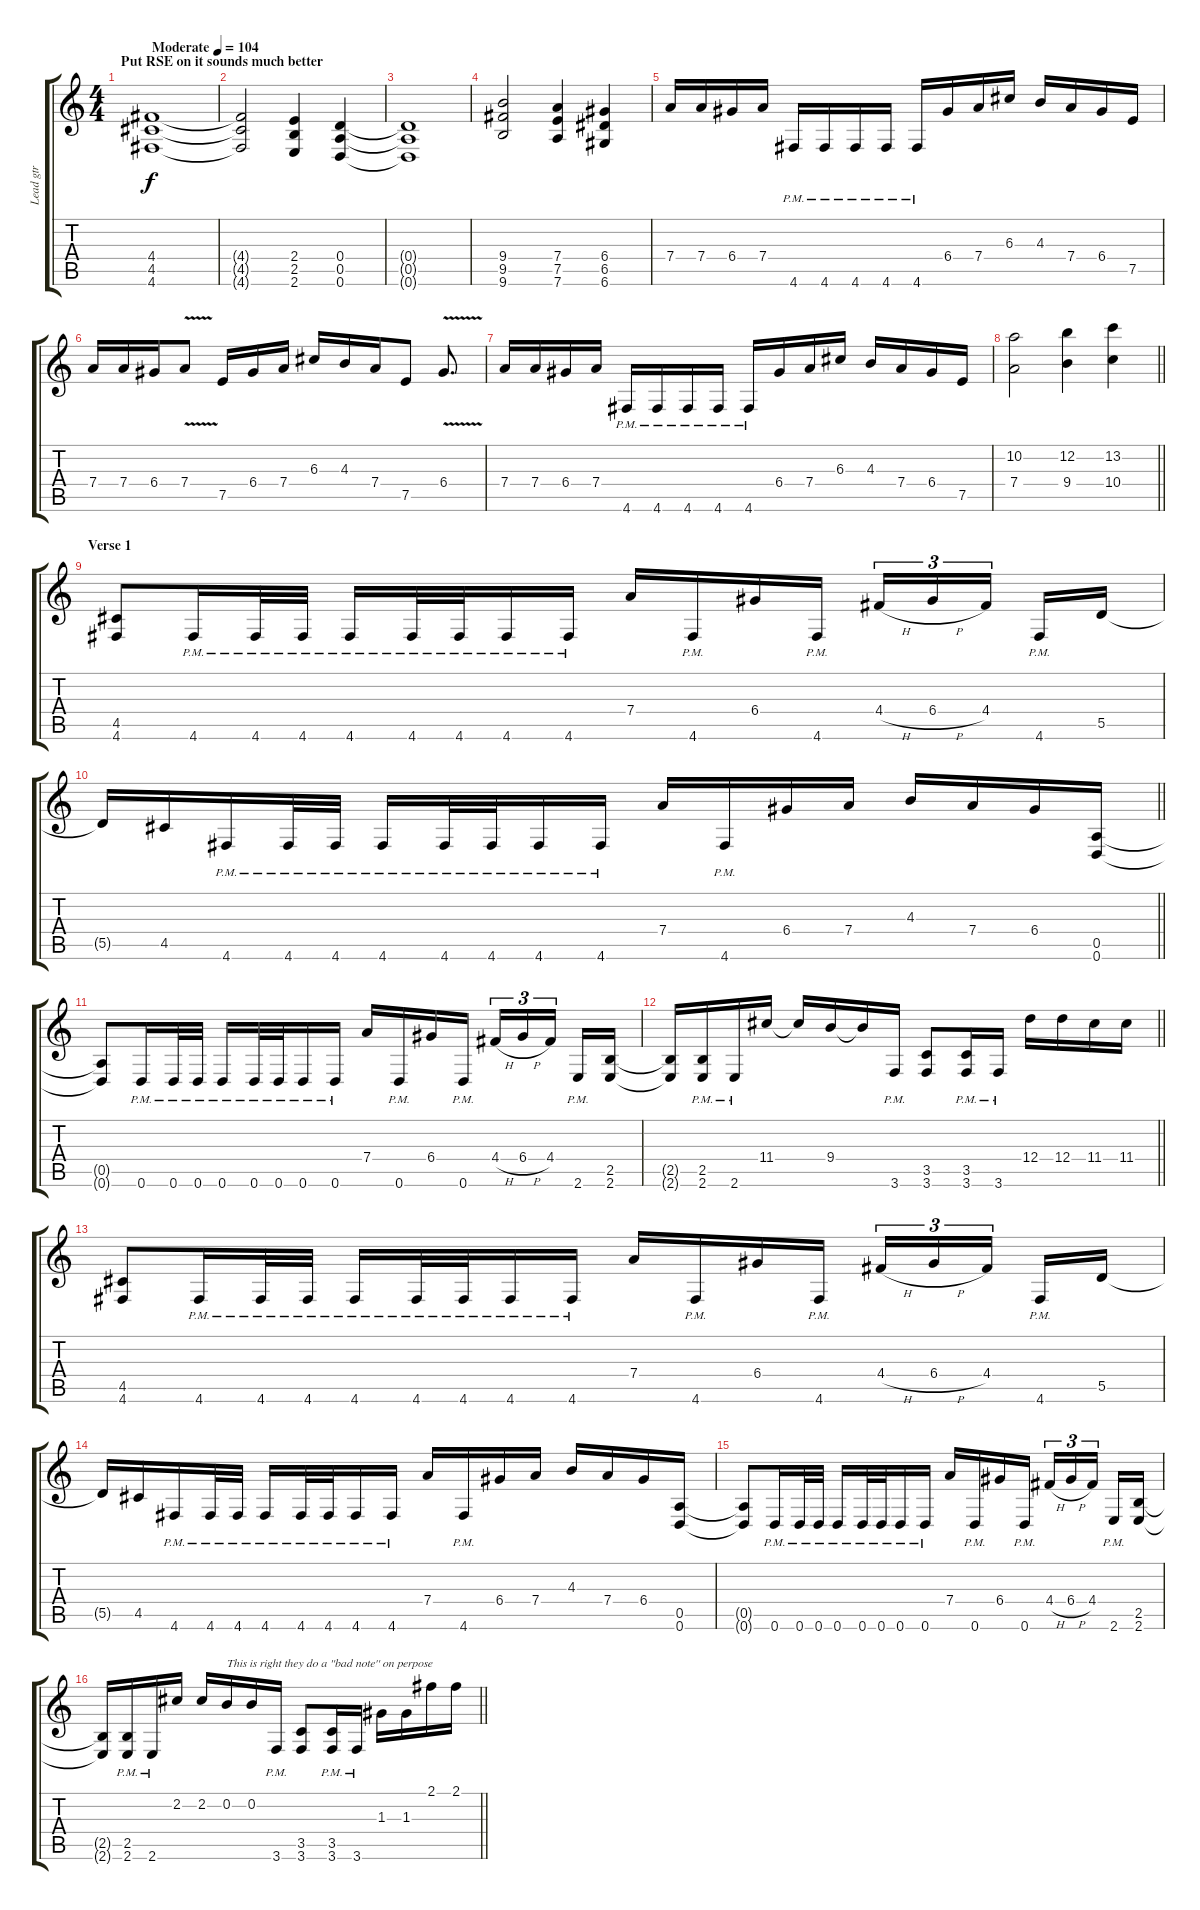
\track ("Lead gtr" "Lead gtr") {instrument overdrivenguitar}
\staff {score tabs}
\tuning (E4 B3 G3 D3 A2 D2) {hide}
\ts (4 4)
\section ("" "Put RSE on it sounds much better")
\tempo (104 "Moderate")
\clef g2
\ks c
(4.4 4.5 4.6).1{dy f instrument overdrivenguitar} |
(4.4{t} 4.5{t} 4.6{t}).2 (2.4 2.5 2.6).4 (0.4 0.5 0.6).4 |
(0.4{t} 0.5{t} 0.6{t}).1 |
(9.4 9.5 9.6).2 (7.4 7.5 7.6).4 (6.4 6.5 6.6).4 |
7.4.16 7.4.16 6.4.16 7.4.16 4.6{pm}.16 4.6{pm}.16 4.6{pm}.16 4.6{pm}.16 4.6{pm}.16 6.4.16 7.4.16 6.3.16 4.3.16 7.4.16 6.4.16 7.5.16 |
7.4.16 7.4.16 6.4.16 7.4{v}.8 7.5.16 6.4.16 7.4.16 6.3.16 4.3.16 7.4.16 7.5.8 6.4{v}.8{d} |
7.4.16 7.4.16 6.4.16 7.4.16 4.6{pm}.16 4.6{pm}.16 4.6{pm}.16 4.6{pm}.16 4.6{pm}.16 6.4.16 7.4.16 6.3.16 4.3.16 7.4.16 6.4.16 7.5.16 |
\barLineRight lightlight
(10.2 7.4).2 (12.2 9.4).4 (13.2 10.4).4 |
\section ("" "Verse 1")
(4.5 4.6).8 4.6{pm}.16 4.6{pm}.32 4.6{pm}.32 4.6{pm}.16 4.6{pm}.32 4.6{pm}.32 4.6{pm}.16 4.6{pm}.16 7.4.16 4.6{pm}.16 6.4.16 4.6{pm}.16 4.4{h}.16{tu (3 2)} 6.4{h}.16{tu (3 2)} 4.4.16{tu (3 2) beam splitsecondary} 4.6{pm}.16 5.5.16 |
\barLineRight lightlight
5.5{t}.16 4.5.16 4.6{pm}.16 4.6{pm}.32 4.6{pm}.32 4.6{pm}.16 4.6{pm}.32 4.6{pm}.32 4.6{pm}.16 4.6{pm}.16 7.4.16 4.6{pm}.16 6.4.16 7.4.16 4.3.16 7.4.16 6.4.16 (0.5 0.6).16 |
(0.5{t} 0.6{t}).8 0.6{pm}.16 0.6{pm}.32 0.6{pm}.32 0.6{pm}.16 0.6{pm}.32 0.6{pm}.32 0.6{pm}.16 0.6{pm}.16 7.4.16 0.6{pm}.16 6.4.16 0.6{pm}.16 4.4{h}.16{tu (3 2)} 6.4{h}.16{tu (3 2)} 4.4.16{tu (3 2) beam splitsecondary} 2.6{pm}.16 (2.5 2.6).16 |
\barLineRight lightlight
(2.5{t} 2.6{t}).16 (2.5 2.6{pm}).16 2.6{pm}.16 11.4.16 11.4{t}.16 9.4.16 9.4{t}.16 3.6{pm}.16 (3.5 3.6).8 (3.5 3.6{pm}).16 3.6{pm}.16 12.4.16 12.4.16 11.4.16 11.4.16 |
(4.5 4.6).8 4.6{pm}.16 4.6{pm}.32 4.6{pm}.32 4.6{pm}.16 4.6{pm}.32 4.6{pm}.32 4.6{pm}.16 4.6{pm}.16 7.4.16 4.6{pm}.16 6.4.16 4.6{pm}.16 4.4{h}.16{tu (3 2)} 6.4{h}.16{tu (3 2)} 4.4.16{tu (3 2) beam splitsecondary} 4.6{pm}.16 5.5.16 |
5.5{t}.16 4.5.16 4.6{pm}.16 4.6{pm}.32 4.6{pm}.32 4.6{pm}.16 4.6{pm}.32 4.6{pm}.32 4.6{pm}.16 4.6{pm}.16 7.4.16 4.6{pm}.16 6.4.16 7.4.16 4.3.16 7.4.16 6.4.16 (0.5 0.6).16 |
(0.5{t} 0.6{t}).8 0.6{pm}.16 0.6{pm}.32 0.6{pm}.32 0.6{pm}.16 0.6{pm}.32 0.6{pm}.32 0.6{pm}.16 0.6{pm}.16 7.4.16 0.6{pm}.16 6.4.16 0.6{pm}.16 4.4{h}.16{tu (3 2)} 6.4{h}.16{tu (3 2)} 4.4.16{tu (3 2) beam splitsecondary} 2.6{pm}.16 (2.5 2.6).16 |
\barLineRight lightlight
(2.5{t} 2.6{t}).16 (2.5 2.6{pm}).16 2.6{pm}.16 2.2.16 2.2.16 0.2.16{txt "This is right they do a ''bad note'' on perpose"} 0.2.16 3.6{pm}.16 (3.5 3.6).8 (3.5 3.6{pm}).16 3.6{pm}.16 1.3.16 1.3.16 2.1.16 2.1.16
